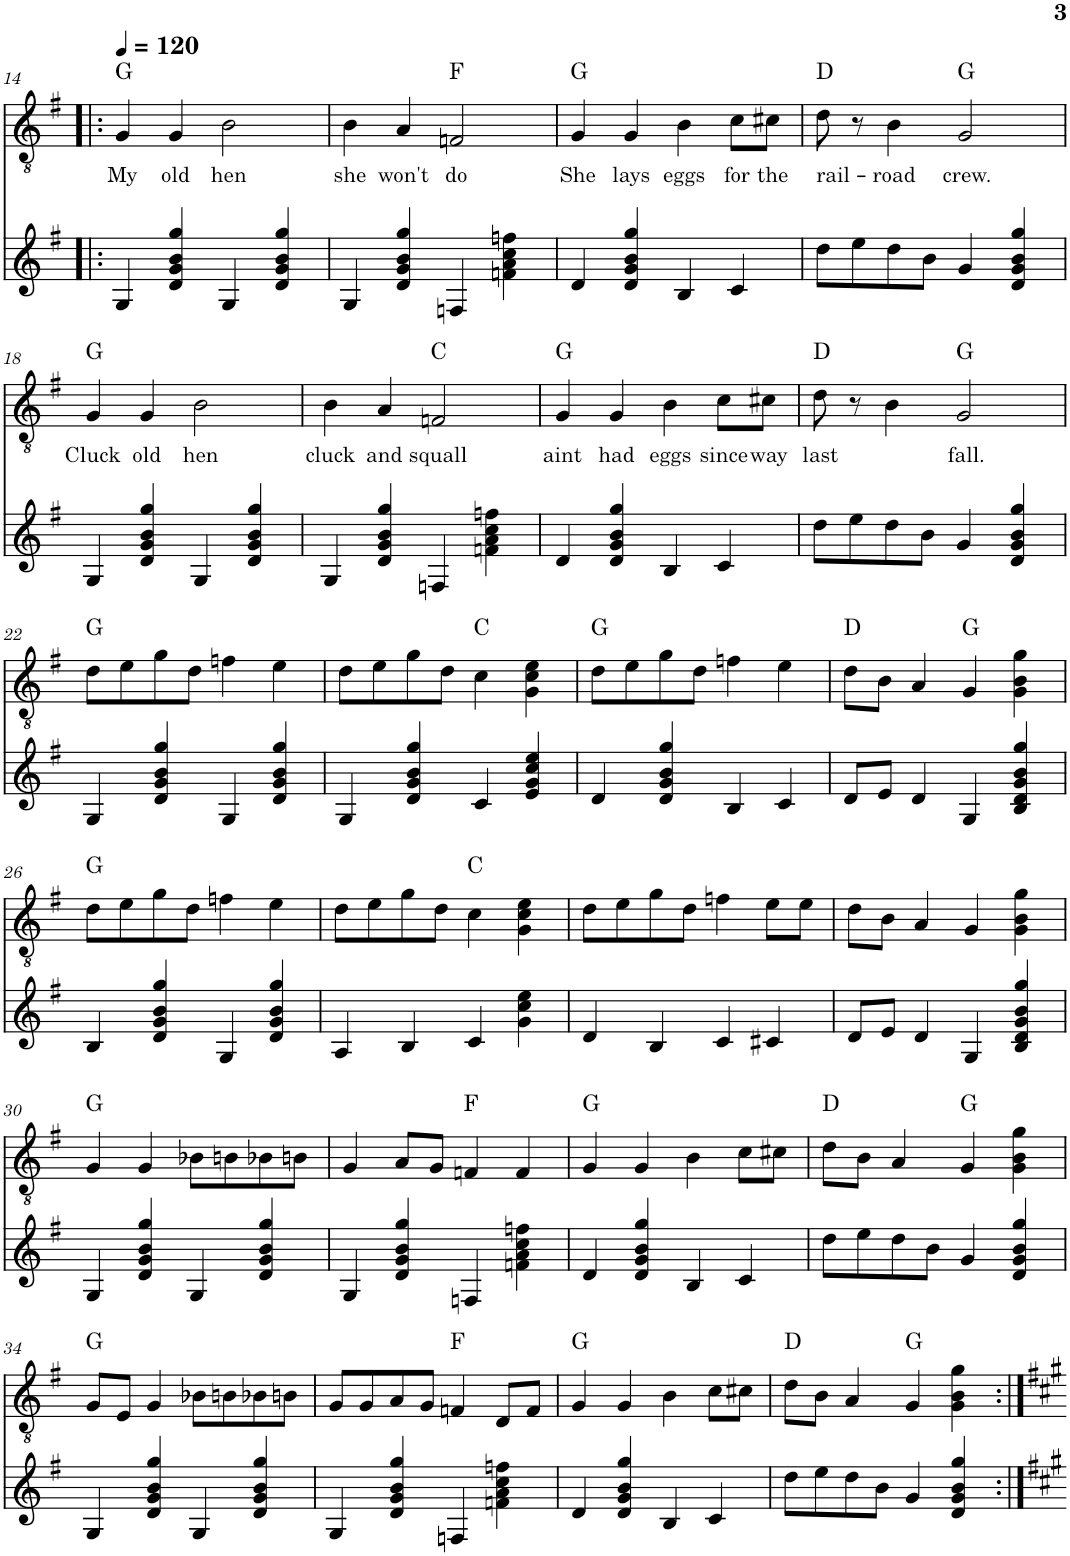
**kern	**kern	**text	**harte
*part2	*part1	*part1	*part1
*staff2	*staff1	*staff1	*
*I"Guitar (Treble Clef)	*I"Banjo	*	*
*	*I'Bjo	*	*
!!LO:PB:g=z
*clefG2	*clefGv2	*	*
*Trd7c12	*Trd7c12	*	*
*k[f#]	*k[f#]	*	*
*M4/4	*M4/4	*	*
*MM120	*MM120	*	*
=14!|:	=14!|:	=14!|:	=14!|:
!	!	!LO:LY:b	!
4G/	4G/	My	G:maj
!	!	!LO:LY:b	!
4d/ 4g/ 4b/ 4gg/	4G/	old	.
!	!	!LO:LY:b	!
4G/	2B\	hen	.
4d/ 4g/ 4b/ 4gg/	.	.	.
=15	=15	=15	=15
!	!	!LO:LY:b	!
4G/	4B\	she	.
!	!	!LO:LY:b	!
4d/ 4g/ 4b/ 4gg/	4A/	won't	.
!	!	!LO:LY:b	!
4Fn/	2Fn/	do	F:maj
4fn\ 4a\ 4cc\ 4ffn\	.	.	.
=16	=16	=16	=16
!	!	!LO:LY:b	!
4d/	4G/	She	G:maj
!	!	!LO:LY:b	!
4d/ 4g/ 4b/ 4gg/	4G/	lays	.
!	!	!LO:LY:b	!
4B/	4B\	eggs	.
!	!	!LO:LY:b	!
4c/	8c\L	for	.
!	!	!LO:LY:b	!
.	8c#X\J	the	.
=17	=17	=17	=17
!	!	!LO:LY:b	!
8dd\L	8d\	rail-	D:maj
8ee\	8r	.	.
!	!	!LO:LY:b	!
8dd\	4B\	-road	.
8b\J	.	.	.
!	!	!LO:LY:b	!
4g/	2G/	crew.	G:maj
4d/ 4g/ 4b/ 4gg/	.	.	.
!!LO:LB:g=z
=18	=18	=18	=18
!	!	!LO:LY:b	!
4G/	4G/	Cluck	G:maj
!	!	!LO:LY:b	!
4d/ 4g/ 4b/ 4gg/	4G/	old	.
!	!	!LO:LY:b	!
4G/	2B\	hen	.
4d/ 4g/ 4b/ 4gg/	.	.	.
=19	=19	=19	=19
!	!	!LO:LY:b	!
4G/	4B\	cluck	.
!	!	!LO:LY:b	!
4d/ 4g/ 4b/ 4gg/	4A/	and	.
!	!	!LO:LY:b	!
4Fn/	2Fn/	squall	C:maj
4fn\ 4a\ 4cc\ 4ffn\	.	.	.
=20	=20	=20	=20
!	!	!LO:LY:b	!
4d/	4G/	aint	G:maj
!	!	!LO:LY:b	!
4d/ 4g/ 4b/ 4gg/	4G/	had	.
!	!	!LO:LY:b	!
4B/	4B\	eggs	.
!	!	!LO:LY:b	!
4c/	8c\L	since	.
!	!	!LO:LY:b	!
.	8c#X\J	way	.
=21	=21	=21	=21
!	!	!LO:LY:b	!
8dd\L	8d\	last	D:maj
8ee\	8r	.	.
8dd\	4B\	.	.
8b\J	.	.	.
!	!	!LO:LY:b	!
4g/	2G/	fall.	G:maj
4d/ 4g/ 4b/ 4gg/	.	.	.
!!LO:LB:g=z
=22	=22	=22	=22
4G/	8d\L	.	G:maj
.	8e\	.	.
4d/ 4g/ 4b/ 4gg/	8g\	.	.
.	8d\J	.	.
4G/	4fn\	.	.
4d/ 4g/ 4b/ 4gg/	4e\	.	.
=23	=23	=23	=23
4G/	8d\L	.	.
.	8e\	.	.
4d/ 4g/ 4b/ 4gg/	8g\	.	.
.	8d\J	.	.
4c/	4c\	.	C:maj
4e/ 4g/ 4cc/ 4ee/	4G\ 4c\ 4e\	.	.
=24	=24	=24	=24
4d/	8d\L	.	G:maj
.	8e\	.	.
4d/ 4g/ 4b/ 4gg/	8g\	.	.
.	8d\J	.	.
4B/	4fn\	.	.
4c/	4e\	.	.
=25	=25	=25	=25
8d/L	8d\L	.	D:maj
8e/J	8B\J	.	.
4d/	4A/	.	.
4G/	4G/	.	G:maj
4B/ 4d/ 4g/ 4b/ 4gg/	4G\ 4B\ 4g\	.	.
!!LO:LB:g=z
=26	=26	=26	=26
4B/	8d\L	.	G:maj
.	8e\	.	.
4d/ 4g/ 4b/ 4gg/	8g\	.	.
.	8d\J	.	.
4G/	4fn\	.	.
4d/ 4g/ 4b/ 4gg/	4e\	.	.
=27	=27	=27	=27
4A/	8d\L	.	.
.	8e\	.	.
4B/	8g\	.	.
.	8d\J	.	.
4c/	4c\	.	C:maj
4g\ 4cc\ 4ee\	4G\ 4c\ 4e\	.	.
=28	=28	=28	=28
4d/	8d\L	.	.
.	8e\	.	.
4B/	8g\	.	.
.	8d\J	.	.
4c/	4fn\	.	.
4c#X/	8e\L	.	.
.	8e\J	.	.
=29	=29	=29	=29
8d/L	8d\L	.	.
8e/J	8B\J	.	.
4d/	4A/	.	.
4G/	4G/	.	.
4B/ 4d/ 4g/ 4b/ 4gg/	4G\ 4B\ 4g\	.	.
!!LO:LB:g=z
=30	=30	=30	=30
4G/	4G/	.	G:maj
4d/ 4g/ 4b/ 4gg/	4G/	.	.
4G/	8B-X\L	.	.
.	8Bn\	.	.
4d/ 4g/ 4b/ 4gg/	8B-X\	.	.
.	8Bn\J	.	.
=31	=31	=31	=31
4G/	4G/	.	.
4d/ 4g/ 4b/ 4gg/	8A/L	.	.
.	8G/J	.	.
4Fn/	4Fn/	.	F:maj
4fn\ 4a\ 4cc\ 4ffn\	4F/	.	.
=32	=32	=32	=32
4d/	4G/	.	G:maj
4d/ 4g/ 4b/ 4gg/	4G/	.	.
4B/	4B\	.	.
4c/	8c\L	.	.
.	8c#X\J	.	.
=33	=33	=33	=33
8dd\L	8d\L	.	D:maj
8ee\	8B\J	.	.
8dd\	4A/	.	.
8b\J	.	.	.
4g/	4G/	.	G:maj
4d/ 4g/ 4b/ 4gg/	4G\ 4B\ 4g\	.	.
!!LO:LB:g=z
=34	=34	=34	=34
4G/	8G/L	.	G:maj
.	8E/J	.	.
4d/ 4g/ 4b/ 4gg/	4G/	.	.
4G/	8B-X\L	.	.
.	8Bn\	.	.
4d/ 4g/ 4b/ 4gg/	8B-X\	.	.
.	8Bn\J	.	.
=35	=35	=35	=35
4G/	8G/L	.	.
.	8G/	.	.
4d/ 4g/ 4b/ 4gg/	8A/	.	.
.	8G/J	.	.
4Fn/	4Fn/	.	F:maj
4fn\ 4a\ 4cc\ 4ffn\	8D/L	.	.
.	8F/J	.	.
=36	=36	=36	=36
4d/	4G/	.	G:maj
4d/ 4g/ 4b/ 4gg/	4G/	.	.
4B/	4B\	.	.
4c/	8c\L	.	.
.	8c#X\J	.	.
=37	=37	=37	=37
8dd\L	8d\L	.	D:maj
8ee\	8B\J	.	.
8dd\	4A/	.	.
8b\J	.	.	.
4g/	4G/	.	G:maj
4d/ 4g/ 4b/ 4gg/	4G\ 4B\ 4g\	.	.
=:|!	=:|!	=:|!	=:|!
*-	*-	*-	*-
